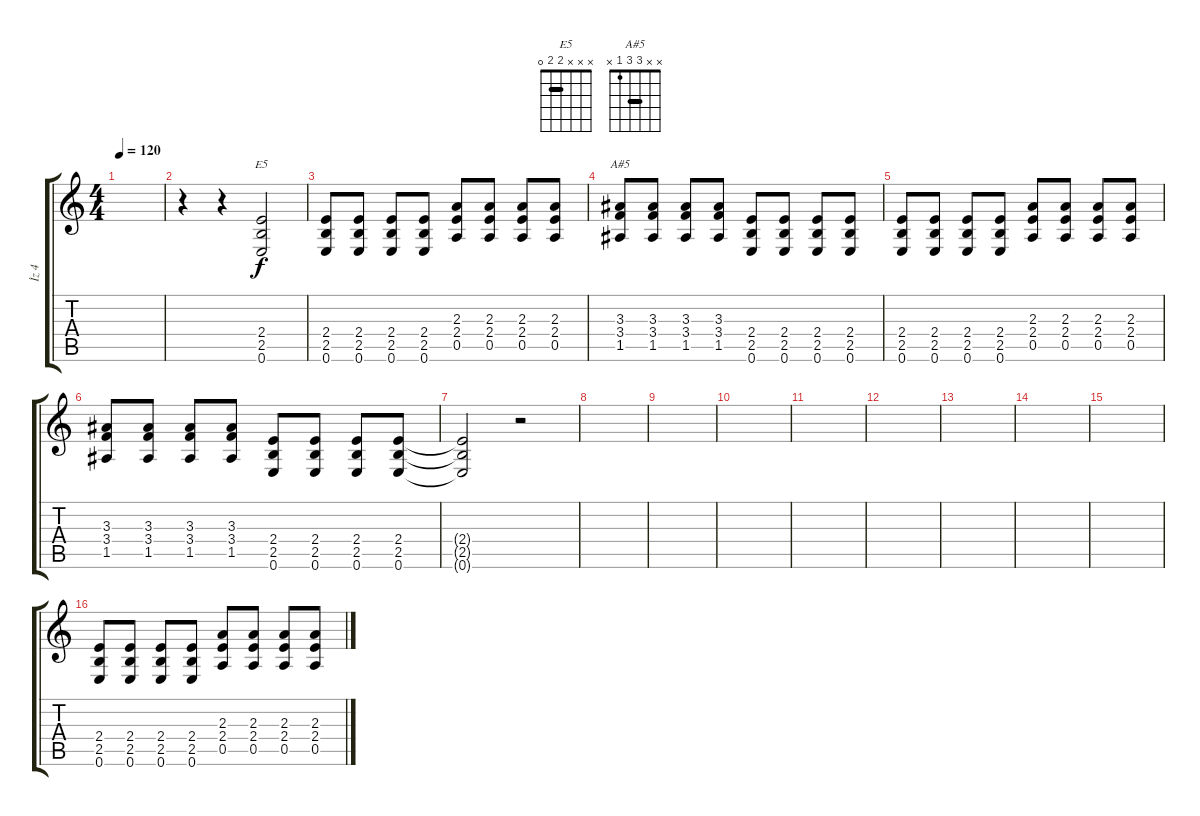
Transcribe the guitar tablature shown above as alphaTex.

\track ("İz 4" "İz 4") {instrument distortionguitar}
\staff {score tabs}
\tuning (E4 B3 G3 D3 A2 E2) {hide}
\chord ("E5" x x x 2 2 0) {barre 2}
\chord ("A#5" x x 3 3 1 x) {barre 3}
\ts (4 4)
\tempo 120
\clef g2
\ks c
|
r.4 r.4 (2.4 2.5 0.6).2{ch "E5"} |
(2.4 2.5 0.6).8 (2.4 2.5 0.6).8 (2.4 2.5 0.6).8 (2.4 2.5 0.6).8 (2.3 2.4 0.5).8 (2.3 2.4 0.5).8 (2.3 2.4 0.5).8 (2.3 2.4 0.5).8 |
(3.3 3.4 1.5).8{ch "A#5"} (3.3 3.4 1.5).8 (3.3 3.4 1.5).8 (3.3 3.4 1.5).8 (2.4 2.5 0.6).8 (2.4 2.5 0.6).8 (2.4 2.5 0.6).8 (2.4 2.5 0.6).8 |
(2.4 2.5 0.6).8 (2.4 2.5 0.6).8 (2.4 2.5 0.6).8 (2.4 2.5 0.6).8 (2.3 2.4 0.5).8 (2.3 2.4 0.5).8 (2.3 2.4 0.5).8 (2.3 2.4 0.5).8 |
(3.3 3.4 1.5).8 (3.3 3.4 1.5).8 (3.3 3.4 1.5).8 (3.3 3.4 1.5).8 (2.4 2.5 0.6).8 (2.4 2.5 0.6).8 (2.4 2.5 0.6).8 (2.4 2.5 0.6).8 |
(2.4{t} 2.5{t} 0.6{t}).2 r.2 |
|
|
|
|
|
|
|
|
(2.4 2.5 0.6).8 (2.4 2.5 0.6).8 (2.4 2.5 0.6).8 (2.4 2.5 0.6).8 (2.3 2.4 0.5).8 (2.3 2.4 0.5).8 (2.3 2.4 0.5).8 (2.3 2.4 0.5).8
